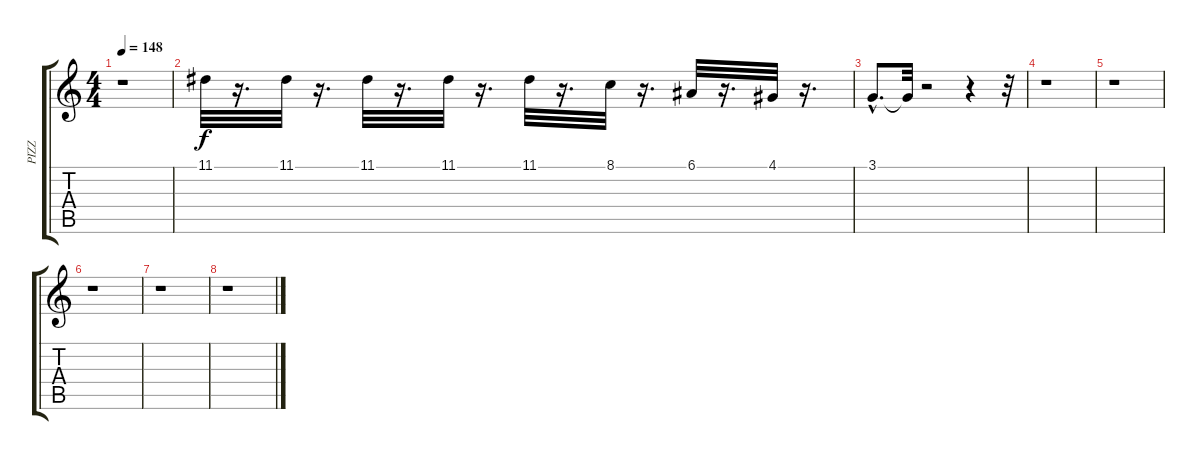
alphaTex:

\track ("PIZZ" "PIZZ") {instrument pizzicatostrings}
\staff {score tabs}
\tuning (E4 B3 G3 D3 A2 E2) {hide}
\ts (4 4)
\tempo 148
\clef g2
\ks c
r.1{dy f} |
11.1.32 r.16{d} 11.1.32 r.16{d} 11.1.32 r.16{d} 11.1.32 r.16{d} 11.1.32 r.16{d} 8.1.32 r.16{d} 6.1.32 r.16{d} 4.1.32 r.16{d} |
3.1{hac}.8{d} 3.1{t}.32 r.2 r.4 r.32 |
r.1 |
r.1 |
r.1 |
r.1 |
r.1
